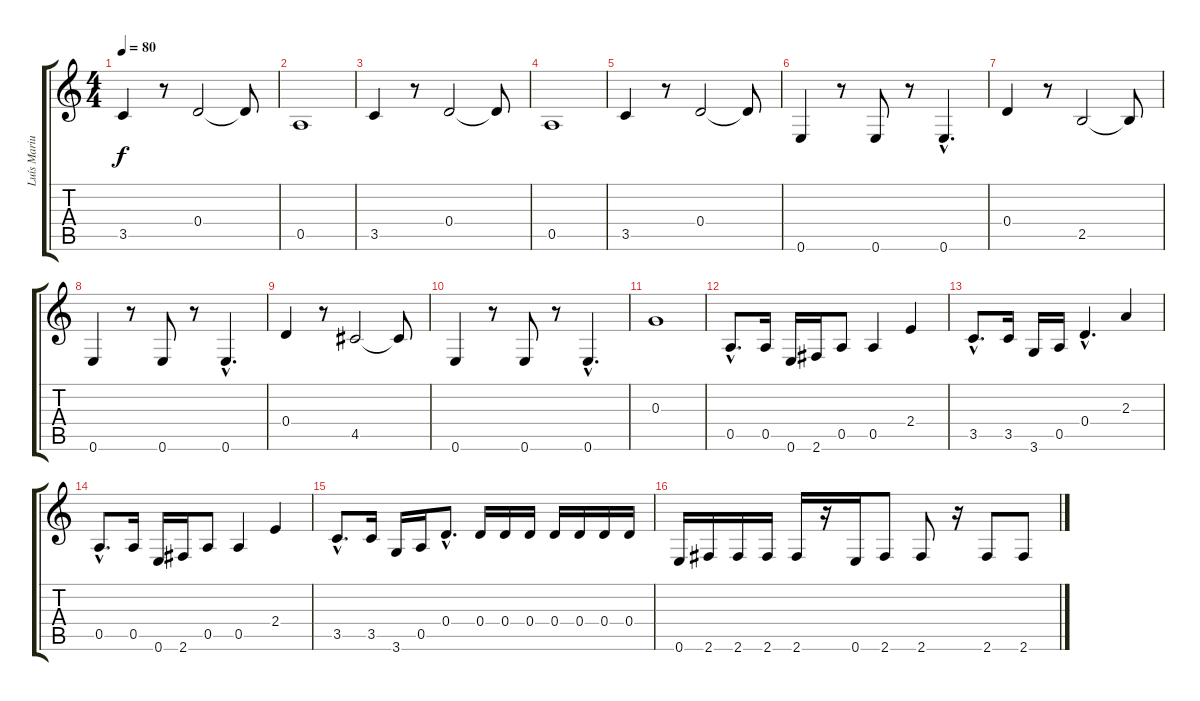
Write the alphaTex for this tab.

\track ("Luís Mariutti" "Luís Mariu") {instrument fretlessbass}
\staff {score tabs}
\tuning (E4 B3 G3 D3 A2 E2) {hide}
\ts (4 4)
\tempo 80
\clef g2
\ks c
3.5.4{dy f} r.8 0.4.2 0.4{t}.8 |
0.5.1 |
3.5.4 r.8 0.4.2 0.4{t}.8 |
0.5.1 |
3.5.4 r.8 0.4.2 0.4{t}.8 |
0.6.4 r.8 0.6.8 r.8 0.6{hac}.4{d} |
0.4.4 r.8 2.5.2 2.5{t}.8 |
0.6.4 r.8 0.6.8 r.8 0.6{hac}.4{d} |
0.4.4 r.8 4.5.2 4.5{t}.8 |
0.6.4 r.8 0.6.8 r.8 0.6{hac}.4{d} |
0.3.1 |
0.5{hac}.8{d} 0.5.16 0.6.16 2.6.16 0.5.8 0.5.4 2.4.4 |
3.5{hac}.8{d} 3.5.16 3.6.16 0.5.16 0.4{hac}.4{d} 2.3.4 |
0.5{hac}.8{d} 0.5.16 0.6.16 2.6.16 0.5.8 0.5.4 2.4.4 |
3.5{hac}.8{d} 3.5.16 3.6.16 0.5.16 0.4{hac}.8{d} 0.4.16 0.4.16 0.4.16 0.4.16 0.4.16 0.4.16 0.4.16 |
0.6.16 2.6.16 2.6.16 2.6.16 2.6.16 r.16 0.6.16 2.6.8 2.6.8 r.16 2.6.8 2.6.8
